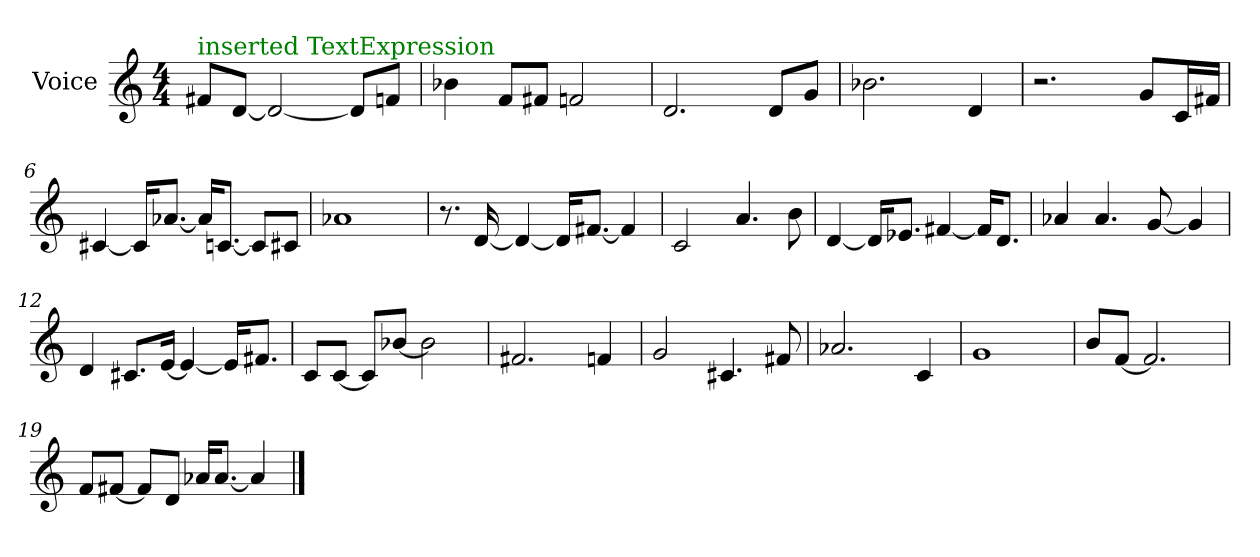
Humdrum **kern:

**kern
*part1
*staff1
*I"Voice
*I'Voice
*clefG2
*M4/4
=1
!LO:TX:color=#008000:t=inserted TextExpression
8f#X/L
[<8d/J
2d/_
8d/L]
8fn/J
=2
4b-X\
8f/L
8f#X/J
2fn/
=3
2.d/
8d/L
8g/J
=4
2.b-X\
4d/
=5
2.rcc
8g/L
16c/L
16f#X/JJ
=6
[<4c#X/
16c#/KL]
[<8.a-X/J
16a-/KL]
[<8.cn/J
8c/L]
8c#X/J
=7
1a-X
!!LO:LB:g=z
=8
8.r
[<16d/
4d/_
16d/KL]
[<8.f#X/J
4f#/]
=9
2c/
4.a/
8b\
=10
[<4d/
16d/KL]
8.e-X/J
[<4f#X/
16f#/KL]
8.d/J
=11
4a-X/
4.a-/
[<8g/
4g/]
=12
4d/
8.c#X/L
[<16e/Jk
4e/_
16e/KL]
8.f#X/J
=13
8c/L
[<8c/J
8c/L]
[>8b-X/J
2b-\]
=14
2.f#X/
4fn/
!!LO:LB:g=z
=15
2g/
4.c#X/
8f#X/
=16
2.a-X/
4c/
=17
1g
=18
8b/L
[<8f/J
2.f/]
=19
8f/L
[<8f#X/J
8f#/L]
8d/J
16a-X/KL
[<8.a-/J
4a-/]
==
*-
